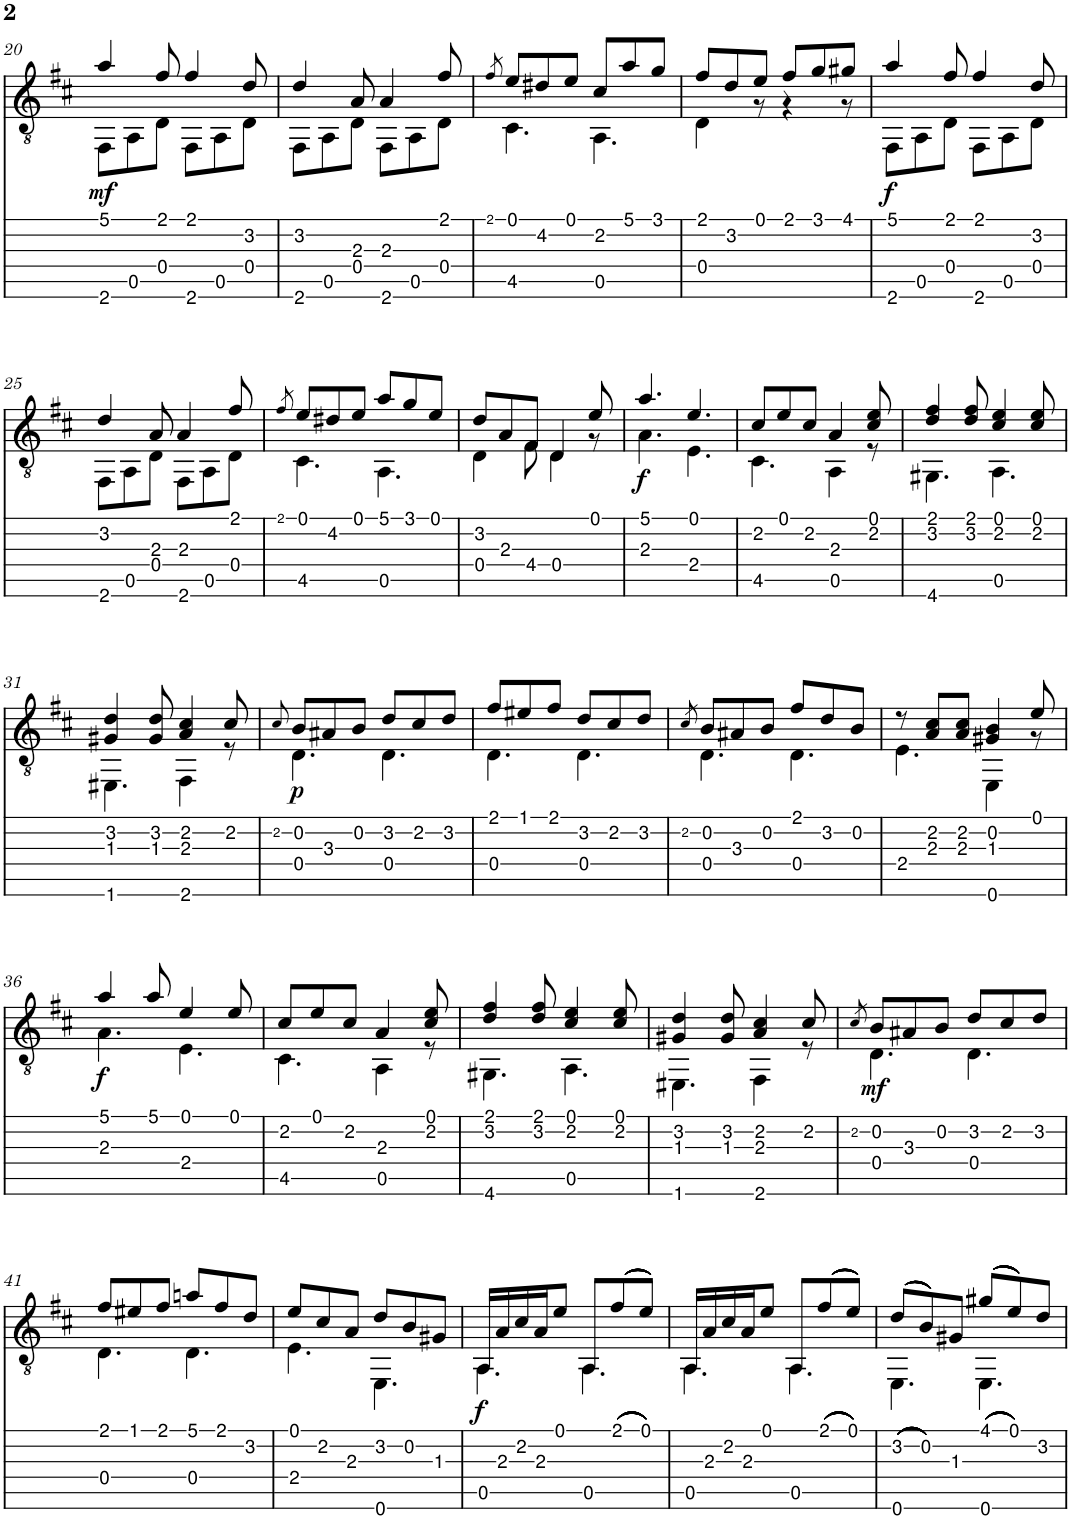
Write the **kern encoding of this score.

**kern	**kern	**dynam
*part1	*part1	*part1
*staff2	*staff1	*staff1/2
*I"Classical Guitar	*	*
*I'Guit.	*	*
!!LO:PB:g=z
*	*clefGv2	*
*k[f#c#]	*k[f#c#]	*
*D:	*D:	*
*M6/8	*M6/8	*
=20	=20	=20
*^	*^	*
!	!	!	!	!LO:DY:b
4a	8FF#L	4a/	8FF#\L	mf
.	8AA	.	8AA\	.
8f#	8DJ	8f#/	8D\J	.
4f#	8FF#L	4f#/	8FF#\L	.
.	8AA	.	8AA\	.
8d	8DJ	8d/	8D\J	.
=21	=21	=21	=21	=21
4d	8FF#L	4d/	8FF#\L	.
.	8AA	.	8AA\	.
8A	8DJ	8A/	8D\J	.
4A	8FF#L	4A/	8FF#\L	.
.	8AA	.	8AA\	.
8f#	8DJ	8f#/	8D\J	.
=22	=22	=22	=22	=22
qf#	.	8qf#/	.	.
8eL	4.C#	8e/L	4.C#\	.
8d#X	.	8d#X/	.	.
8eJ	.	8e/J	.	.
8c#L	4.AA	8c#/L	4.AA\	.
8a	.	8a/	.	.
8gJ	.	8g/J	.	.
=23	=23	=23	=23	=23
8f#L	4D	8f#/L	4D\	.
8d	.	8d/	.	.
8eJ	8r	8e/J	8r	.
8f#L	4r	8f#/L	4r	.
8g	.	8g/	.	.
8g#XJ	8r	8g#X/J	8r	.
=24	=24	=24	=24	=24
!	!	!	!	!LO:DY:b
4a	8FF#L	4a/	8FF#\L	f
.	8AA	.	8AA\	.
8f#	8DJ	8f#/	8D\J	.
4f#	8FF#L	4f#/	8FF#\L	.
.	8AA	.	8AA\	.
8d	8DJ	8d/	8D\J	.
!!LO:LB:g=z	!!
=25	=25	=25	=25	=25
4d	8FF#L	4d/	8FF#\L	.
.	8AA	.	8AA\	.
8A	8DJ	8A/	8D\J	.
4A	8FF#L	4A/	8FF#\L	.
.	8AA	.	8AA\	.
8f#	8DJ	8f#/	8D\J	.
=26	=26	=26	=26	=26
qf#	.	8qf#/	.	.
8eL	4.C#	8e/L	4.C#\	.
8d#X	.	8d#X/	.	.
8eJ	.	8e/J	.	.
8aL	4.AA	8a/L	4.AA\	.
8g	.	8g/	.	.
8eJ	.	8e/J	.	.
=27	=27	=27	=27	=27
8dL	4D	8d/L	4D\	.
8A	.	8A/	.	.
8F#J	8F#	8F#/J	8F#\	.
4D	4D	4D/	4D\	.
8e	8r	8e/	8r	.
=28	=28	=28	=28	=28
!	!	!	!	!LO:DY:b
4.a	4.A	4.a/	4.A\	f
4.e	4.E	4.e/	4.E\	.
=29	=29	=29	=29	=29
8c#L	4.C#	8c#/L	4.C#\	.
8e	.	8e/	.	.
8c#J	.	8c#/J	.	.
4A	4AA	4A/	4AA\	.
8c# 8e	8r	8c#/ 8e/	8r	.
=30	=30	=30	=30	=30
4d 4f#	4.GG#X	4d/ 4f#/	4.GG#X\	.
8d 8f#	.	8d/ 8f#/	.	.
4c# 4e	4.AA	4c#/ 4e/	4.AA\	.
8c# 8e	.	8c#/ 8e/	.	.
!!LO:LB:g=z	!!
=31	=31	=31	=31	=31
4G# 4d	4.EE#	4G#X/ 4d/	4.EE#X\	.
8G# 8d	.	8G#/ 8d/	.	.
4A 4c#	4FF#	4A/ 4c#/	4FF#\	.
8c#	8r	8c#/	8r	.
=32	=32	=32	=32	=32
qc#	.	8qc#/	.	.
!	!	!	!	!LO:DY:b
8BL	4.D	8B/L	4.D\	p
8A#X	.	8A#X/	.	.
8BJ	.	8B/J	.	.
8dL	4.D	8d/L	4.D\	.
8c#	.	8c#/	.	.
8dJ	.	8d/J	.	.
=33	=33	=33	=33	=33
8f#L	4.D	8f#/L	4.D\	.
8e#X	.	8e#X/	.	.
8f#J	.	8f#/J	.	.
8dL	4.D	8d/L	4.D\	.
8c#	.	8c#/	.	.
8dJ	.	8d/J	.	.
=34	=34	=34	=34	=34
qc#	.	8qc#/	.	.
8BL	4.D	8B/L	4.D\	.
8A#X	.	8A#X/	.	.
8BJ	.	8B/J	.	.
8f#L	4.D	8f#/L	4.D\	.
8d	.	8d/	.	.
8BJ	.	8B/J	.	.
=35	=35	=35	=35	=35
8r	4.E	8r	4.E\	.
8A\ 8c#\L	.	8A/ 8c#/L	.	.
8A\ 8c#\J	.	8A/ 8c#/J	.	.
4G#X 4B	4EE	4G#X/ 4B/	4EE\	.
8e	8r	8e/	8r	.
!!LO:LB:g=z	!!
=36	=36	=36	=36	=36
!	!	!	!	!LO:DY:b
4a	4.A	4a/	4.A\	f
8a	.	8a/	.	.
4e	4.E	4e/	4.E\	.
8e	.	8e/	.	.
=37	=37	=37	=37	=37
8c#L	4.C#	8c#/L	4.C#\	.
8e	.	8e/	.	.
8c#J	.	8c#/J	.	.
4A	4AA	4A/	4AA\	.
8c# 8e	8r	8c#/ 8e/	8r	.
=38	=38	=38	=38	=38
4d 4f#	4.GG#X	4d/ 4f#/	4.GG#X\	.
8d 8f#	.	8d/ 8f#/	.	.
4c# 4e	4.AA	4c#/ 4e/	4.AA\	.
8c# 8e	.	8c#/ 8e/	.	.
=39	=39	=39	=39	=39
4G#X 4d	4.EE#X	4G#X/ 4d/	4.EE#X\	.
8G#X 8d	.	8G#/ 8d/	.	.
4A 4c#	4FF#	4A/ 4c#/	4FF#\	.
8c#	8r	8c#/	8r	.
=40	=40	=40	=40	=40
qc#	.	8qc#/	.	.
!	!	!	!	!LO:DY:b
8BL	4.D	8B/L	4.D\	mf
8A#X	.	8A#X/	.	.
8BJ	.	8B/J	.	.
8dL	4.D	8d/L	4.D\	.
8c#	.	8c#/	.	.
8dJ	.	8d/J	.	.
!!LO:LB:g=z	!!
=41	=41	=41	=41	=41
8f#L	4.D	8f#/L	4.D\	.
8e#X	.	8e#X/	.	.
8f#J	.	8f#/J	.	.
8anL	4.D	8an/L	4.D\	.
8f#	.	8f#/	.	.
8dJ	.	8d/J	.	.
=42	=42	=42	=42	=42
8eL	4.E	8e/L	4.E\	.
8c#	.	8c#/	.	.
8AJ	.	8A/J	.	.
8dL	4.EE	8d/L	4.EE\	.
8B	.	8B/	.	.
8G#XJ	.	8G#X/J	.	.
=43	=43	=43	=43	=43
!	!	!	!	!LO:DY:b
16AALL	4.AA	16AA/LL	4.AA\	f
16A	.	16A/	.	.
16c#	.	16c#/	.	.
16AJ	.	16A/J	.	.
8eJ	.	8e/J	.	.
8AAL	4.AA	8AA/L	4.AA\	.
8f#	.	(>(>(>(>(>(>(>(>8f#/	.	.
8eJ	.	8e/J))))))))	.	.
=44	=44	=44	=44	=44
16AALL	4.AA	16AA/LL	4.AA\	.
16A	.	16A/	.	.
16c#	.	16c#/	.	.
16AJ	.	16A/J	.	.
8eJ	.	8e/J	.	.
8AAL	4.AA	8AA/L	4.AA\	.
8f#	.	(>(>(>(>(>(>(>(>8f#/	.	.
8eJ	.	8e/J))))))))	.	.
=45	=45	=45	=45	=45
8dL	4.EE	(>(>(>(>(>(>(>(>8d/L	4.EE\	.
8B	.	8B/))))))))	.	.
8G#XJ	.	8G#X/J	.	.
8g#XL	4.EE	(>(>(>(>(>(>(>(>8g#X/L	4.EE\	.
8e	.	8e/))))))))	.	.
8dJ	.	8d/J	.	.
*v	*v	*	*	*
*	*v	*v	*
=	=	=
*-	*-	*-
